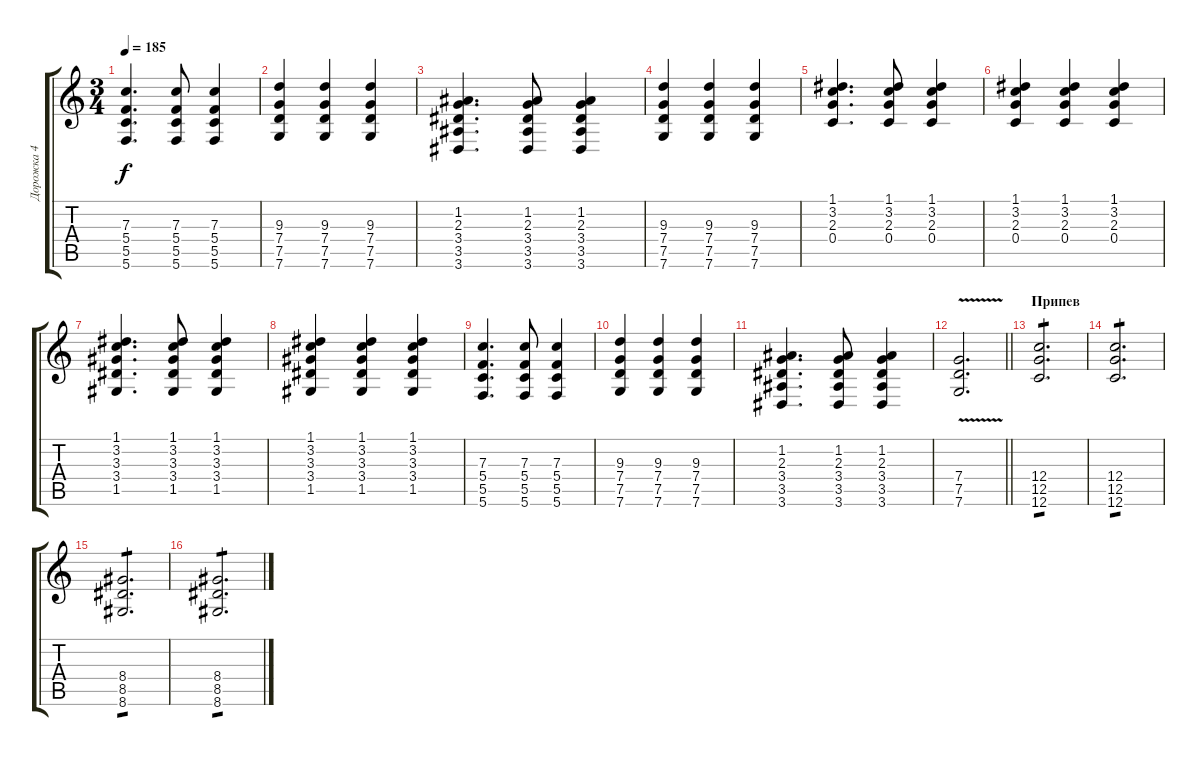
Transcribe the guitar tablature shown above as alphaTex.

\track ("Дорожка 4" "Дорожка 4") {instrument distortionguitar}
\staff {score tabs}
\tuning (D4 A3 F3 C3 G2 C2) {hide}
\ts (3 4)
\tempo 185
\clef g2
\ks c
(7.3 5.4 5.5 5.6).4{d dy f} (7.3 5.4 5.5 5.6).8 (7.3 5.4 5.5 5.6).4 |
(9.3 7.4 7.5 7.6).4 (9.3 7.4 7.5 7.6).4 (9.3 7.4 7.5 7.6).4 |
(1.2 2.3 3.4 3.5 3.6).4{d} (1.2 2.3 3.4 3.5 3.6).8 (1.2 2.3 3.4 3.5 3.6).4 |
(9.3 7.4 7.5 7.6).4 (9.3 7.4 7.5 7.6).4 (9.3 7.4 7.5 7.6).4 |
(1.1 3.2 2.3 0.4).4{d} (1.1 3.2 2.3 0.4).8 (1.1 3.2 2.3 0.4).4 |
(1.1 3.2 2.3 0.4).4 (1.1 3.2 2.3 0.4).4 (1.1 3.2 2.3 0.4).4 |
(1.1 3.2 3.3 3.4 1.5).4{d} (1.1 3.2 3.3 3.4 1.5).8 (1.1 3.2 3.3 3.4 1.5).4 |
(1.1 3.2 3.3 3.4 1.5).4 (1.1 3.2 3.3 3.4 1.5).4 (1.1 3.2 3.3 3.4 1.5).4 |
(7.3 5.4 5.5 5.6).4{d} (7.3 5.4 5.5 5.6).8 (7.3 5.4 5.5 5.6).4 |
(9.3 7.4 7.5 7.6).4 (9.3 7.4 7.5 7.6).4 (9.3 7.4 7.5 7.6).4 |
(1.2 2.3 3.4 3.5 3.6).4{d} (1.2 2.3 3.4 3.5 3.6).8 (1.2 2.3 3.4 3.5 3.6).4 |
\barLineRight lightlight
(7.4{v} 7.5{v} 7.6{v}).2{d volume 13 instrument distortionguitar} |
\section ("" "Припев")
(12.4 12.5 12.6).2{d tp 1} |
(12.4 12.5 12.6).2{d tp 1} |
(8.4 8.5 8.6).2{d tp 1} |
(8.4 8.5 8.6).2{d tp 1}
